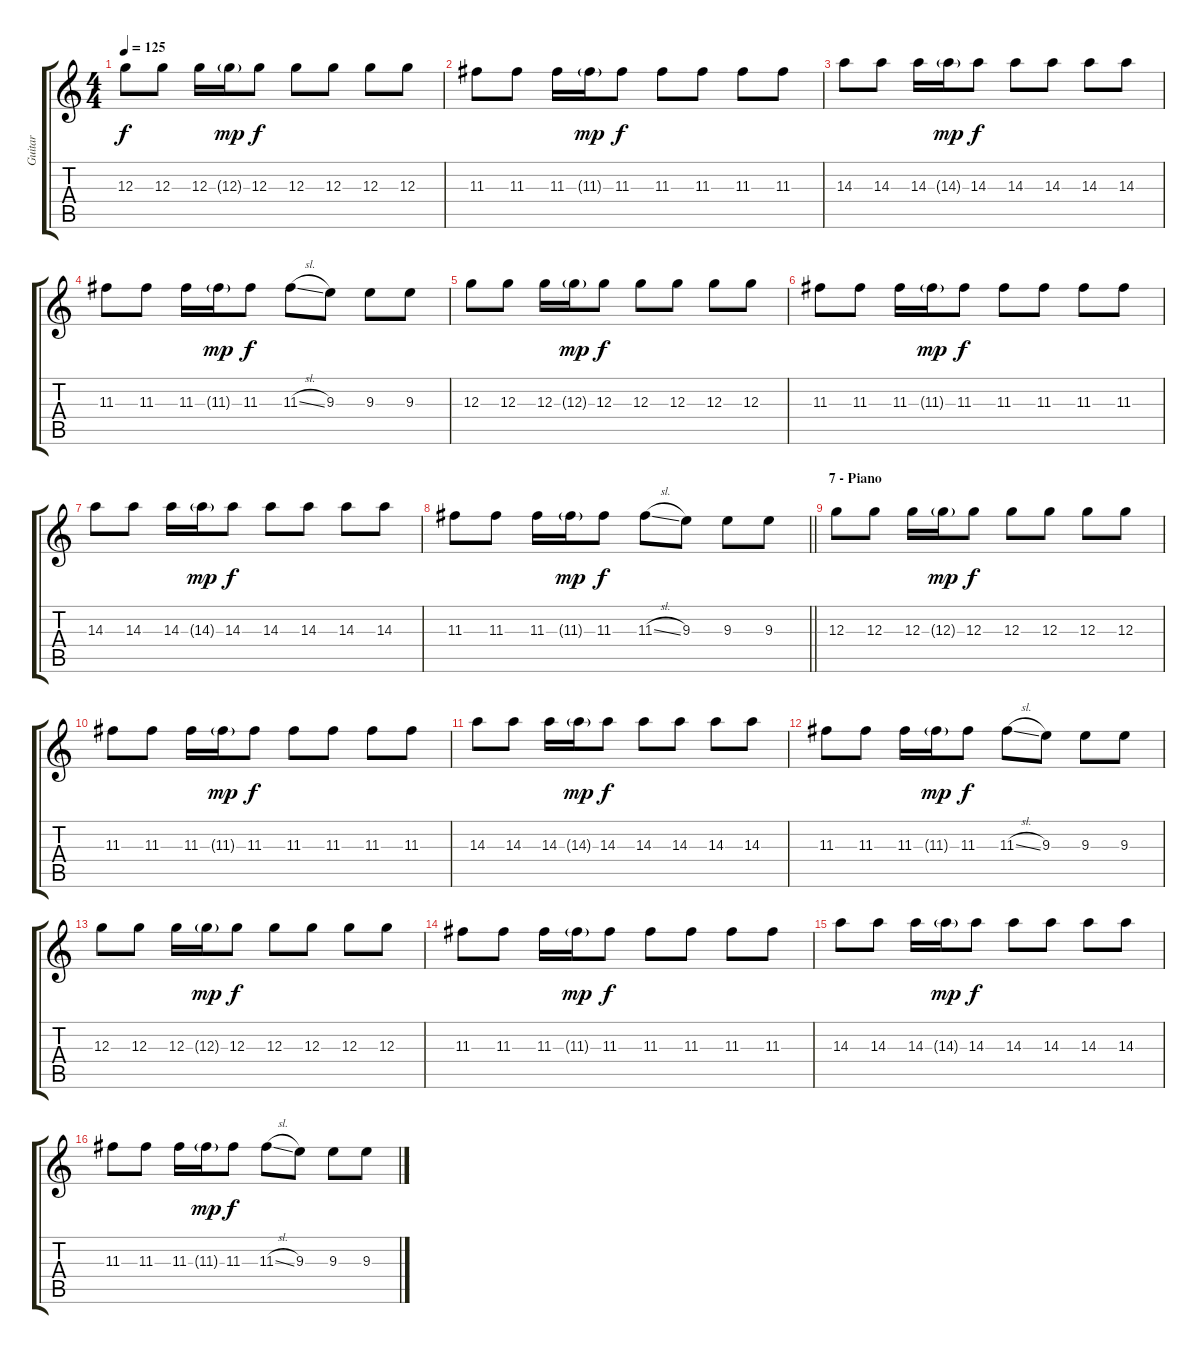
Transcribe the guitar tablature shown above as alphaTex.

\track ("Guitar" "Guitar") {instrument electricguitarjazz}
\staff {score tabs}
\tuning (D4 B3 G3 D3 A2 D2) {hide}
\ts (4 4)
\tempo 125
\clef g2
\ks c
12.3.8{dy f} 12.3.8 12.3.16 12.3{g}.16{dy mp} 12.3.8{dy f} 12.3.8 12.3.8 12.3.8 12.3.8 |
11.3.8 11.3.8 11.3.16 11.3{g}.16{dy mp} 11.3.8{dy f} 11.3.8 11.3.8 11.3.8 11.3.8 |
14.3.8 14.3.8 14.3.16 14.3{g}.16{dy mp} 14.3.8{dy f} 14.3.8 14.3.8 14.3.8 14.3.8 |
11.3.8 11.3.8 11.3.16 11.3{g}.16{dy mp} 11.3.8{dy f} 11.3{sl}.8 9.3.8 9.3.8 9.3.8 |
12.3.8 12.3.8 12.3.16 12.3{g}.16{dy mp} 12.3.8{dy f} 12.3.8 12.3.8 12.3.8 12.3.8 |
11.3.8 11.3.8 11.3.16 11.3{g}.16{dy mp} 11.3.8{dy f} 11.3.8 11.3.8 11.3.8 11.3.8 |
14.3.8 14.3.8 14.3.16 14.3{g}.16{dy mp} 14.3.8{dy f} 14.3.8 14.3.8 14.3.8 14.3.8 |
\barLineRight lightlight
11.3.8 11.3.8 11.3.16 11.3{g}.16{dy mp} 11.3.8{dy f} 11.3{sl}.8 9.3.8 9.3.8 9.3.8 |
\section ("" "7 - Piano")
12.3.8 12.3.8 12.3.16 12.3{g}.16{dy mp} 12.3.8{dy f} 12.3.8 12.3.8 12.3.8 12.3.8 |
11.3.8 11.3.8 11.3.16 11.3{g}.16{dy mp} 11.3.8{dy f} 11.3.8 11.3.8 11.3.8 11.3.8 |
14.3.8 14.3.8 14.3.16 14.3{g}.16{dy mp} 14.3.8{dy f} 14.3.8 14.3.8 14.3.8 14.3.8 |
11.3.8 11.3.8 11.3.16 11.3{g}.16{dy mp} 11.3.8{dy f} 11.3{sl}.8 9.3.8 9.3.8 9.3.8 |
12.3.8 12.3.8 12.3.16 12.3{g}.16{dy mp} 12.3.8{dy f} 12.3.8 12.3.8 12.3.8 12.3.8 |
11.3.8 11.3.8 11.3.16 11.3{g}.16{dy mp} 11.3.8{dy f} 11.3.8 11.3.8 11.3.8 11.3.8 |
14.3.8 14.3.8 14.3.16 14.3{g}.16{dy mp} 14.3.8{dy f} 14.3.8 14.3.8 14.3.8 14.3.8 |
11.3.8 11.3.8 11.3.16 11.3{g}.16{dy mp} 11.3.8{dy f} 11.3{sl}.8 9.3.8 9.3.8 9.3.8
